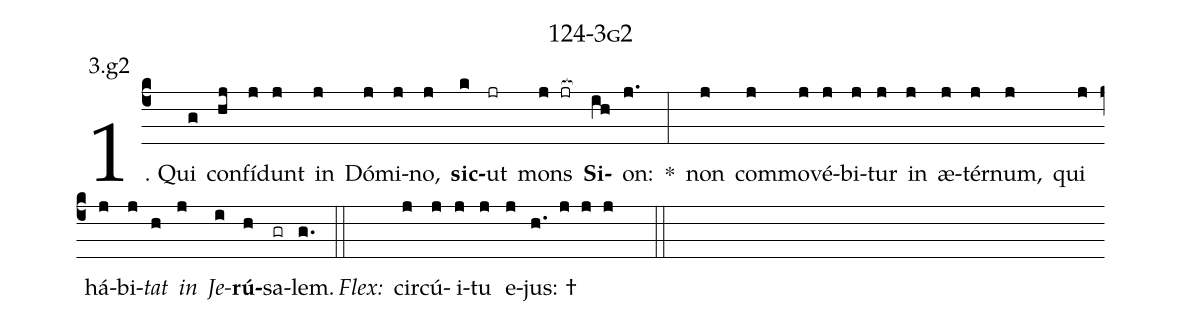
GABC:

name: 124-3g2;
annotation: 3.g2;
%%
(c4)1. Qui(g) con(hj)fí(j)dunt(j) in(j) Dó(j)mi(j)no,(j) <b>sic</b>(k)ut(jr) mons(j jr[ocb:1{]) <b>Si</b>(ih[ocb:0}])on:(j.) *(:) non(j) com(j)mo(j)vé(j)bi(j)tur(j) in(j) æ(j)tér(j)num,(j) qui(j) há(j)bi(j)<i>tat</i>(h) <i>in</i>(j) <i>Je</i>(i)<b>rú</b>(h)sa(gr)lem.(g.) (::)
<i>Flex:</i>()  cir(j)cú(j)i(j)tu(j) e(j)jus: †(h. j j j  ::)
